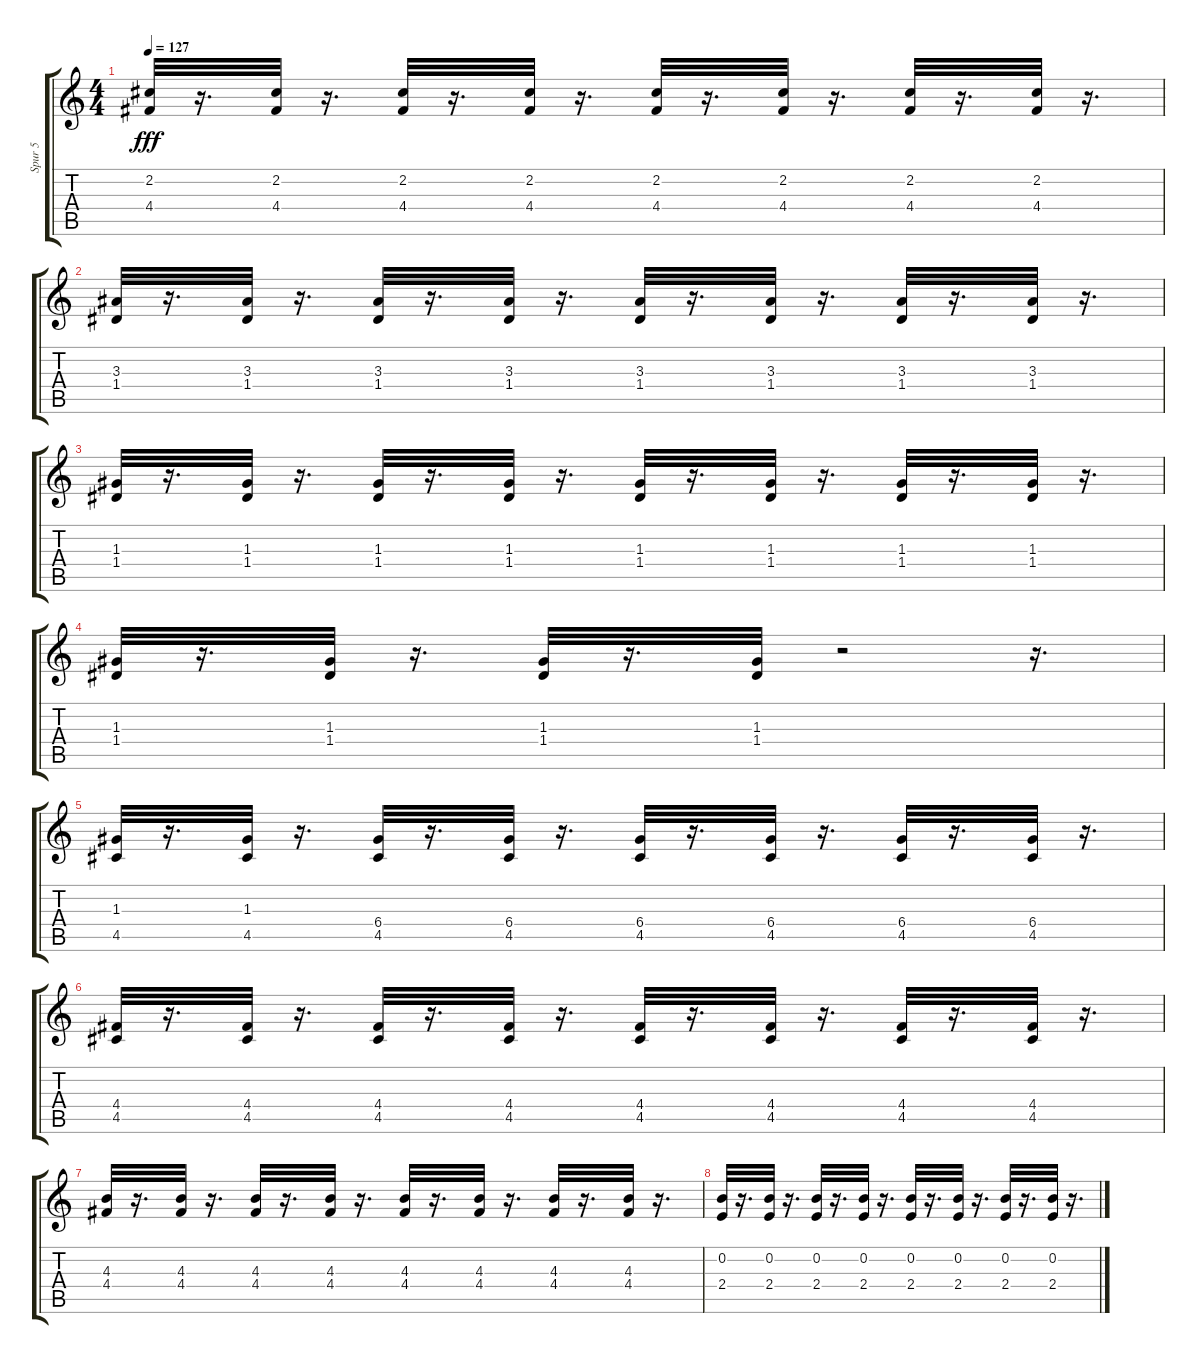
\track ("Spur 5" "Spur 5") {instrument electricguitarmuted}
\staff {score tabs}
\tuning (E4 B3 G3 D3 A2 E2) {hide}
\ts (4 4)
\tempo 127
\clef g2
\ks c
(2.2 4.4).32{dy fff} r.16{d} (2.2 4.4).32 r.16{d} (2.2 4.4).32 r.16{d} (2.2 4.4).32 r.16{d} (2.2 4.4).32 r.16{d} (2.2 4.4).32 r.16{d} (2.2 4.4).32 r.16{d} (2.2 4.4).32 r.16{d} |
(3.3 1.4).32 r.16{d} (3.3 1.4).32 r.16{d} (3.3 1.4).32 r.16{d} (3.3 1.4).32 r.16{d} (3.3 1.4).32 r.16{d} (3.3 1.4).32 r.16{d} (3.3 1.4).32 r.16{d} (3.3 1.4).32 r.16{d} |
(1.3 1.4).32 r.16{d} (1.3 1.4).32 r.16{d} (1.3 1.4).32 r.16{d} (1.3 1.4).32 r.16{d} (1.3 1.4).32 r.16{d} (1.3 1.4).32 r.16{d} (1.3 1.4).32 r.16{d} (1.3 1.4).32 r.16{d} |
(1.3 1.4).32 r.16{d} (1.3 1.4).32 r.16{d} (1.3 1.4).32 r.16{d} (1.3 1.4).32 r.2 r.16{d} |
(1.3 4.5).32 r.16{d} (1.3 4.5).32 r.16{d} (6.4 4.5).32 r.16{d} (6.4 4.5).32 r.16{d} (6.4 4.5).32 r.16{d} (6.4 4.5).32 r.16{d} (6.4 4.5).32 r.16{d} (6.4 4.5).32 r.16{d} |
(4.4 4.5).32 r.16{d} (4.4 4.5).32 r.16{d} (4.4 4.5).32 r.16{d} (4.4 4.5).32 r.16{d} (4.4 4.5).32 r.16{d} (4.4 4.5).32 r.16{d} (4.4 4.5).32 r.16{d} (4.4 4.5).32 r.16{d} |
(4.3 4.4).32 r.16{d} (4.3 4.4).32 r.16{d} (4.3 4.4).32 r.16{d} (4.3 4.4).32 r.16{d} (4.3 4.4).32 r.16{d} (4.3 4.4).32 r.16{d} (4.3 4.4).32 r.16{d} (4.3 4.4).32 r.16{d} |
(0.2 2.4).32 r.16{d} (0.2 2.4).32 r.16{d} (0.2 2.4).32 r.16{d} (0.2 2.4).32 r.16{d} (0.2 2.4).32 r.16{d} (0.2 2.4).32 r.16{d} (0.2 2.4).32 r.16{d} (0.2 2.4).32 r.16{d}
